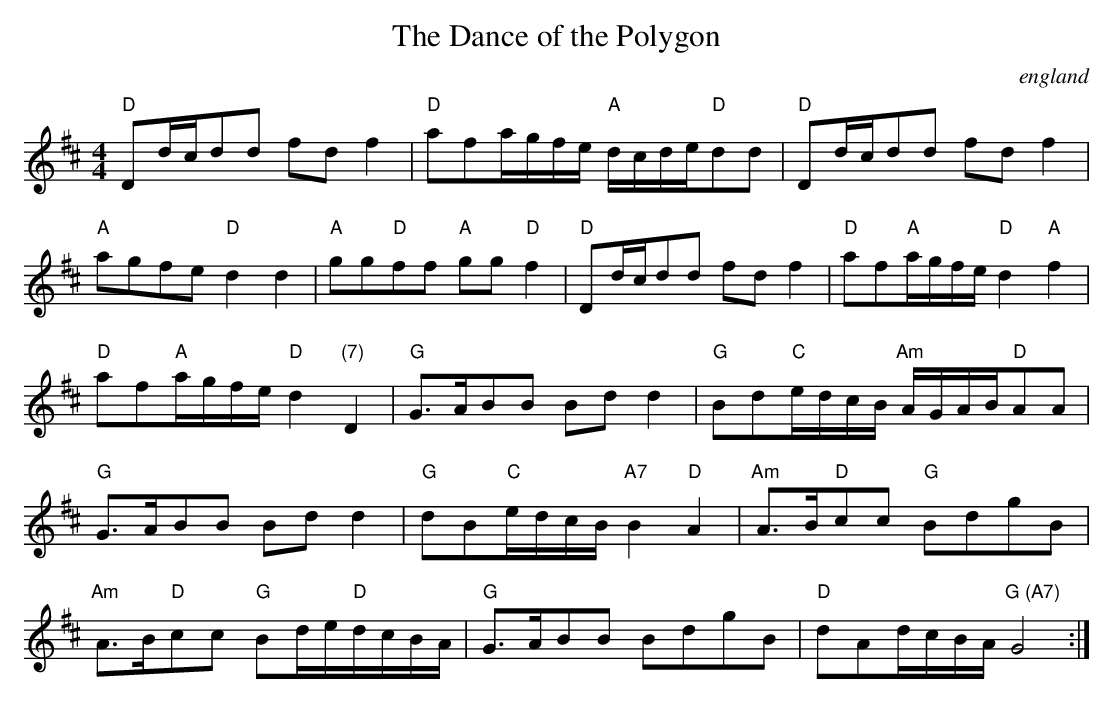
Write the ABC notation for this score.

X:1
T:The Dance of the Polygon
O:england
M:4/4
L:1/4
K:D
"D"D/2d/4c/4d/2d/2 f/2d/2f|"D"a/2f/2a/4g/4f/4e/4 "A"d/4c/4d/4e/4"D"d/2d/2|\
"D"D/2d/4c/4d/2d/2 f/2d/2f|
"A"a/2g/2f/2e/2 "D"dd|"A"g/2g/2"D"f/2f/2 "A"g/2g/2"D"f|\
"D"D/2d/4c/4d/2d/2 f/2d/2f|"D"a/2f/2"A"a/4g/4f/4e/4 "D"d"A"f|
"D"a/2f/2"A"a/4g/4f/4e/4 "D"d"(7)"D|"G"G3/4A/4B/2B/2 B/2d/2d|\
"G"B/2d/2"C"e/4d/4c/4B/4 "Am"A/4G/4A/4B/4"D"A/2A/2|
"G"G3/4A/4B/2B/2 B/2d/2d|"G"d/2B/2"C"e/4d/4c/4B/4 "A7"B"D"A|\
"Am"A3/4B/4"D"c/2c/2 "G"B/2d/2g/2B/2|
"Am"A3/4B/4"D"c/2c/2 "G"B/2d/4e/4"D"d/4c/4B/4A/4|"G"G3/4A/4B/2B/2 B/2d/2g/2B/2\
|"D"d/2A/2d/4c/4B/4A/4 "G (A7)"G2:|
